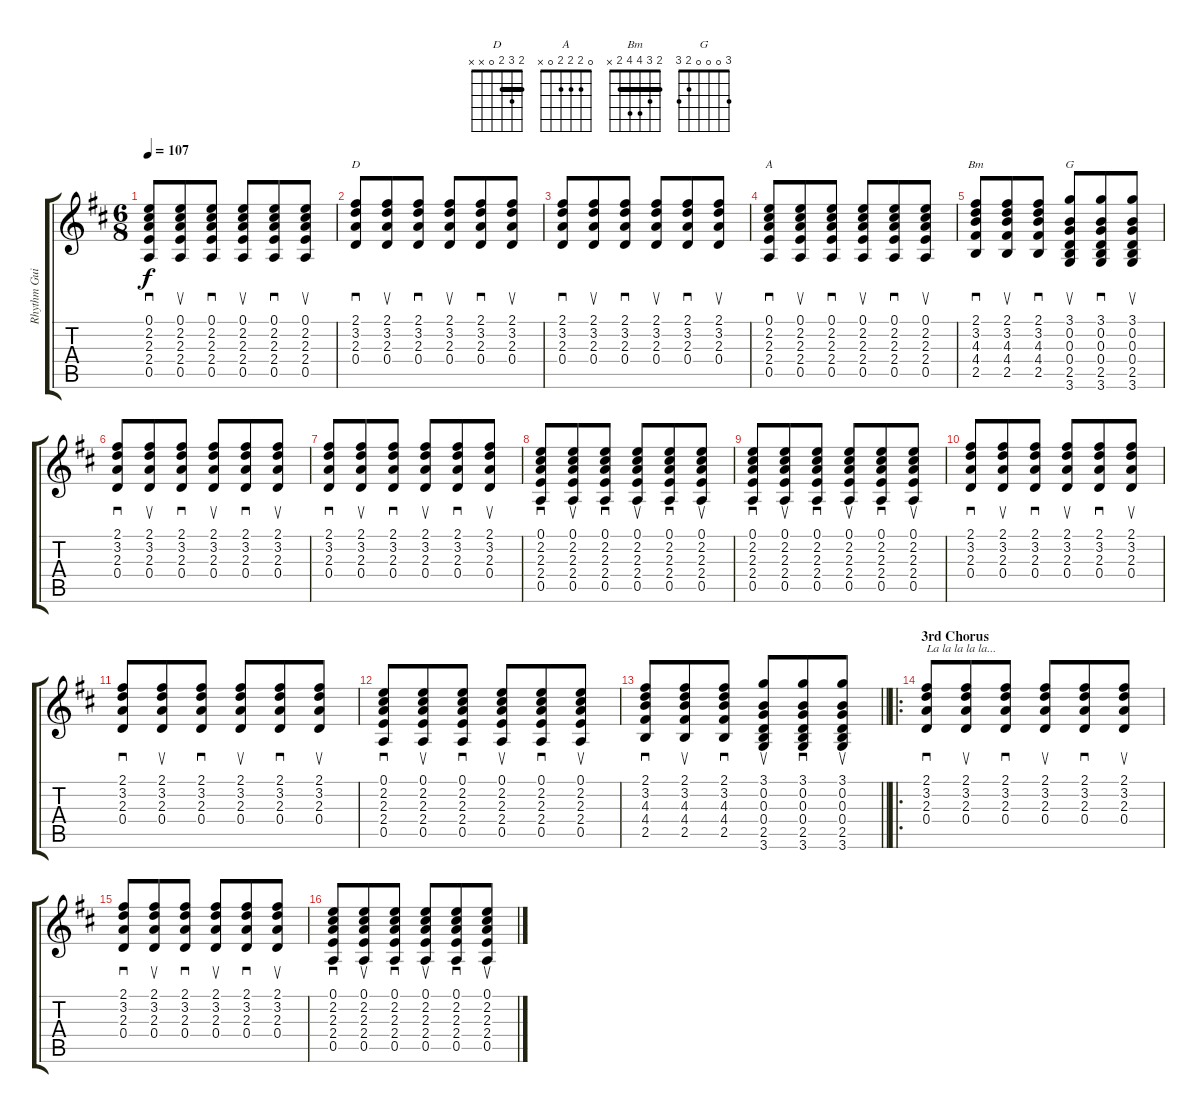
\track ("Rhythm Guitar" "Rhythm Gui") {instrument distortionguitar}
\staff {score tabs}
\tuning (E4 B3 G3 D3 A2 E2) {hide}
\chord ("D" 2 3 2 0 x x) {barre 2}
\chord ("A" 0 2 2 2 0 x)
\chord ("Bm" 2 3 4 4 2 x) {barre 2}
\chord ("G" 3 0 0 0 2 3)
\ts (6 8)
\tempo 107
\clef g2
\ks d
(0.1 2.2 2.3 2.4 0.5).8{sd dy f} (0.1 2.2 2.3 2.4 0.5).8{su} (0.1 2.2 2.3 2.4 0.5).8{sd} (0.1 2.2 2.3 2.4 0.5).8{su} (0.1 2.2 2.3 2.4 0.5).8{sd} (0.1 2.2 2.3 2.4 0.5).8{su} |
(2.1 3.2 2.3 0.4).8{sd ch "D"} (2.1 3.2 2.3 0.4).8{su} (2.1 3.2 2.3 0.4).8{sd} (2.1 3.2 2.3 0.4).8{su} (2.1 3.2 2.3 0.4).8{sd} (2.1 3.2 2.3 0.4).8{su} |
(2.1 3.2 2.3 0.4).8{sd} (2.1 3.2 2.3 0.4).8{su} (2.1 3.2 2.3 0.4).8{sd} (2.1 3.2 2.3 0.4).8{su} (2.1 3.2 2.3 0.4).8{sd} (2.1 3.2 2.3 0.4).8{su} |
(0.1 2.2 2.3 2.4 0.5).8{sd ch "A"} (0.1 2.2 2.3 2.4 0.5).8{su} (0.1 2.2 2.3 2.4 0.5).8{sd} (0.1 2.2 2.3 2.4 0.5).8{su} (0.1 2.2 2.3 2.4 0.5).8{sd} (0.1 2.2 2.3 2.4 0.5).8{su} |
(2.1 3.2 4.3 4.4 2.5).8{sd ch "Bm"} (2.1 3.2 4.3 4.4 2.5).8{su} (2.1 3.2 4.3 4.4 2.5).8{sd} (3.1 0.2 0.3 0.4 2.5 3.6).8{su ch "G"} (3.1 0.2 0.3 0.4 2.5 3.6).8{sd} (3.1 0.2 0.3 0.4 2.5 3.6).8{su} |
(2.1 3.2 2.3 0.4).8{sd} (2.1 3.2 2.3 0.4).8{su} (2.1 3.2 2.3 0.4).8{sd} (2.1 3.2 2.3 0.4).8{su} (2.1 3.2 2.3 0.4).8{sd} (2.1 3.2 2.3 0.4).8{su} |
(2.1 3.2 2.3 0.4).8{sd} (2.1 3.2 2.3 0.4).8{su} (2.1 3.2 2.3 0.4).8{sd} (2.1 3.2 2.3 0.4).8{su} (2.1 3.2 2.3 0.4).8{sd} (2.1 3.2 2.3 0.4).8{su} |
(0.1 2.2 2.3 2.4 0.5).8{sd} (0.1 2.2 2.3 2.4 0.5).8{su} (0.1 2.2 2.3 2.4 0.5).8{sd} (0.1 2.2 2.3 2.4 0.5).8{su} (0.1 2.2 2.3 2.4 0.5).8{sd} (0.1 2.2 2.3 2.4 0.5).8{su} |
(0.1 2.2 2.3 2.4 0.5).8{sd} (0.1 2.2 2.3 2.4 0.5).8{su} (0.1 2.2 2.3 2.4 0.5).8{sd} (0.1 2.2 2.3 2.4 0.5).8{su} (0.1 2.2 2.3 2.4 0.5).8{sd} (0.1 2.2 2.3 2.4 0.5).8{su} |
(2.1 3.2 2.3 0.4).8{sd} (2.1 3.2 2.3 0.4).8{su} (2.1 3.2 2.3 0.4).8{sd} (2.1 3.2 2.3 0.4).8{su} (2.1 3.2 2.3 0.4).8{sd} (2.1 3.2 2.3 0.4).8{su} |
(2.1 3.2 2.3 0.4).8{sd} (2.1 3.2 2.3 0.4).8{su} (2.1 3.2 2.3 0.4).8{sd} (2.1 3.2 2.3 0.4).8{su} (2.1 3.2 2.3 0.4).8{sd} (2.1 3.2 2.3 0.4).8{su} |
(0.1 2.2 2.3 2.4 0.5).8{sd} (0.1 2.2 2.3 2.4 0.5).8{su} (0.1 2.2 2.3 2.4 0.5).8{sd} (0.1 2.2 2.3 2.4 0.5).8{su} (0.1 2.2 2.3 2.4 0.5).8{sd} (0.1 2.2 2.3 2.4 0.5).8{su} |
\barLineRight lightlight
(2.1 3.2 4.3 4.4 2.5).8{sd} (2.1 3.2 4.3 4.4 2.5).8{su} (2.1 3.2 4.3 4.4 2.5).8{sd} (3.1 0.2 0.3 0.4 2.5 3.6).8{su} (3.1 0.2 0.3 0.4 2.5 3.6).8{sd} (3.1 0.2 0.3 0.4 2.5 3.6).8{su} |
\ro
\section ("" "3rd Chorus")
(2.1 3.2 2.3 0.4).8{sd txt "La la la la la..." volume 13 instrument distortionguitar} (2.1 3.2 2.3 0.4).8{su} (2.1 3.2 2.3 0.4).8{sd} (2.1 3.2 2.3 0.4).8{su} (2.1 3.2 2.3 0.4).8{sd} (2.1 3.2 2.3 0.4).8{su} |
(2.1 3.2 2.3 0.4).8{sd} (2.1 3.2 2.3 0.4).8{su} (2.1 3.2 2.3 0.4).8{sd} (2.1 3.2 2.3 0.4).8{su} (2.1 3.2 2.3 0.4).8{sd} (2.1 3.2 2.3 0.4).8{su} |
(0.1 2.2 2.3 2.4 0.5).8{sd} (0.1 2.2 2.3 2.4 0.5).8{su} (0.1 2.2 2.3 2.4 0.5).8{sd} (0.1 2.2 2.3 2.4 0.5).8{su} (0.1 2.2 2.3 2.4 0.5).8{sd} (0.1 2.2 2.3 2.4 0.5).8{su}
